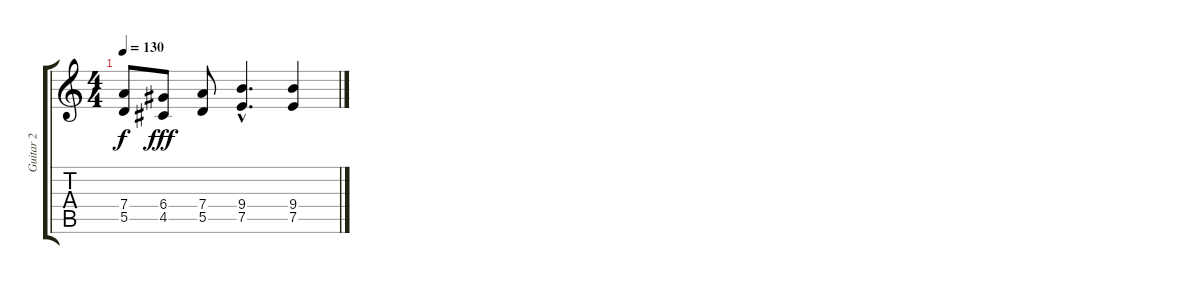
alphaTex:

\track ("Guitar 2" "Guitar 2") {instrument distortionguitar}
\staff {score tabs}
\tuning (E4 B3 G3 D3 A2 E2) {hide}
\ts (4 4)
\tempo 130
\clef g2
\ks c
(7.4{t} 5.5{t}).8{dy f} (6.4 4.5).8{dy fff} (7.4 5.5).8 (9.4{hac} 7.5{hac}).4{d} (9.4 7.5).4
